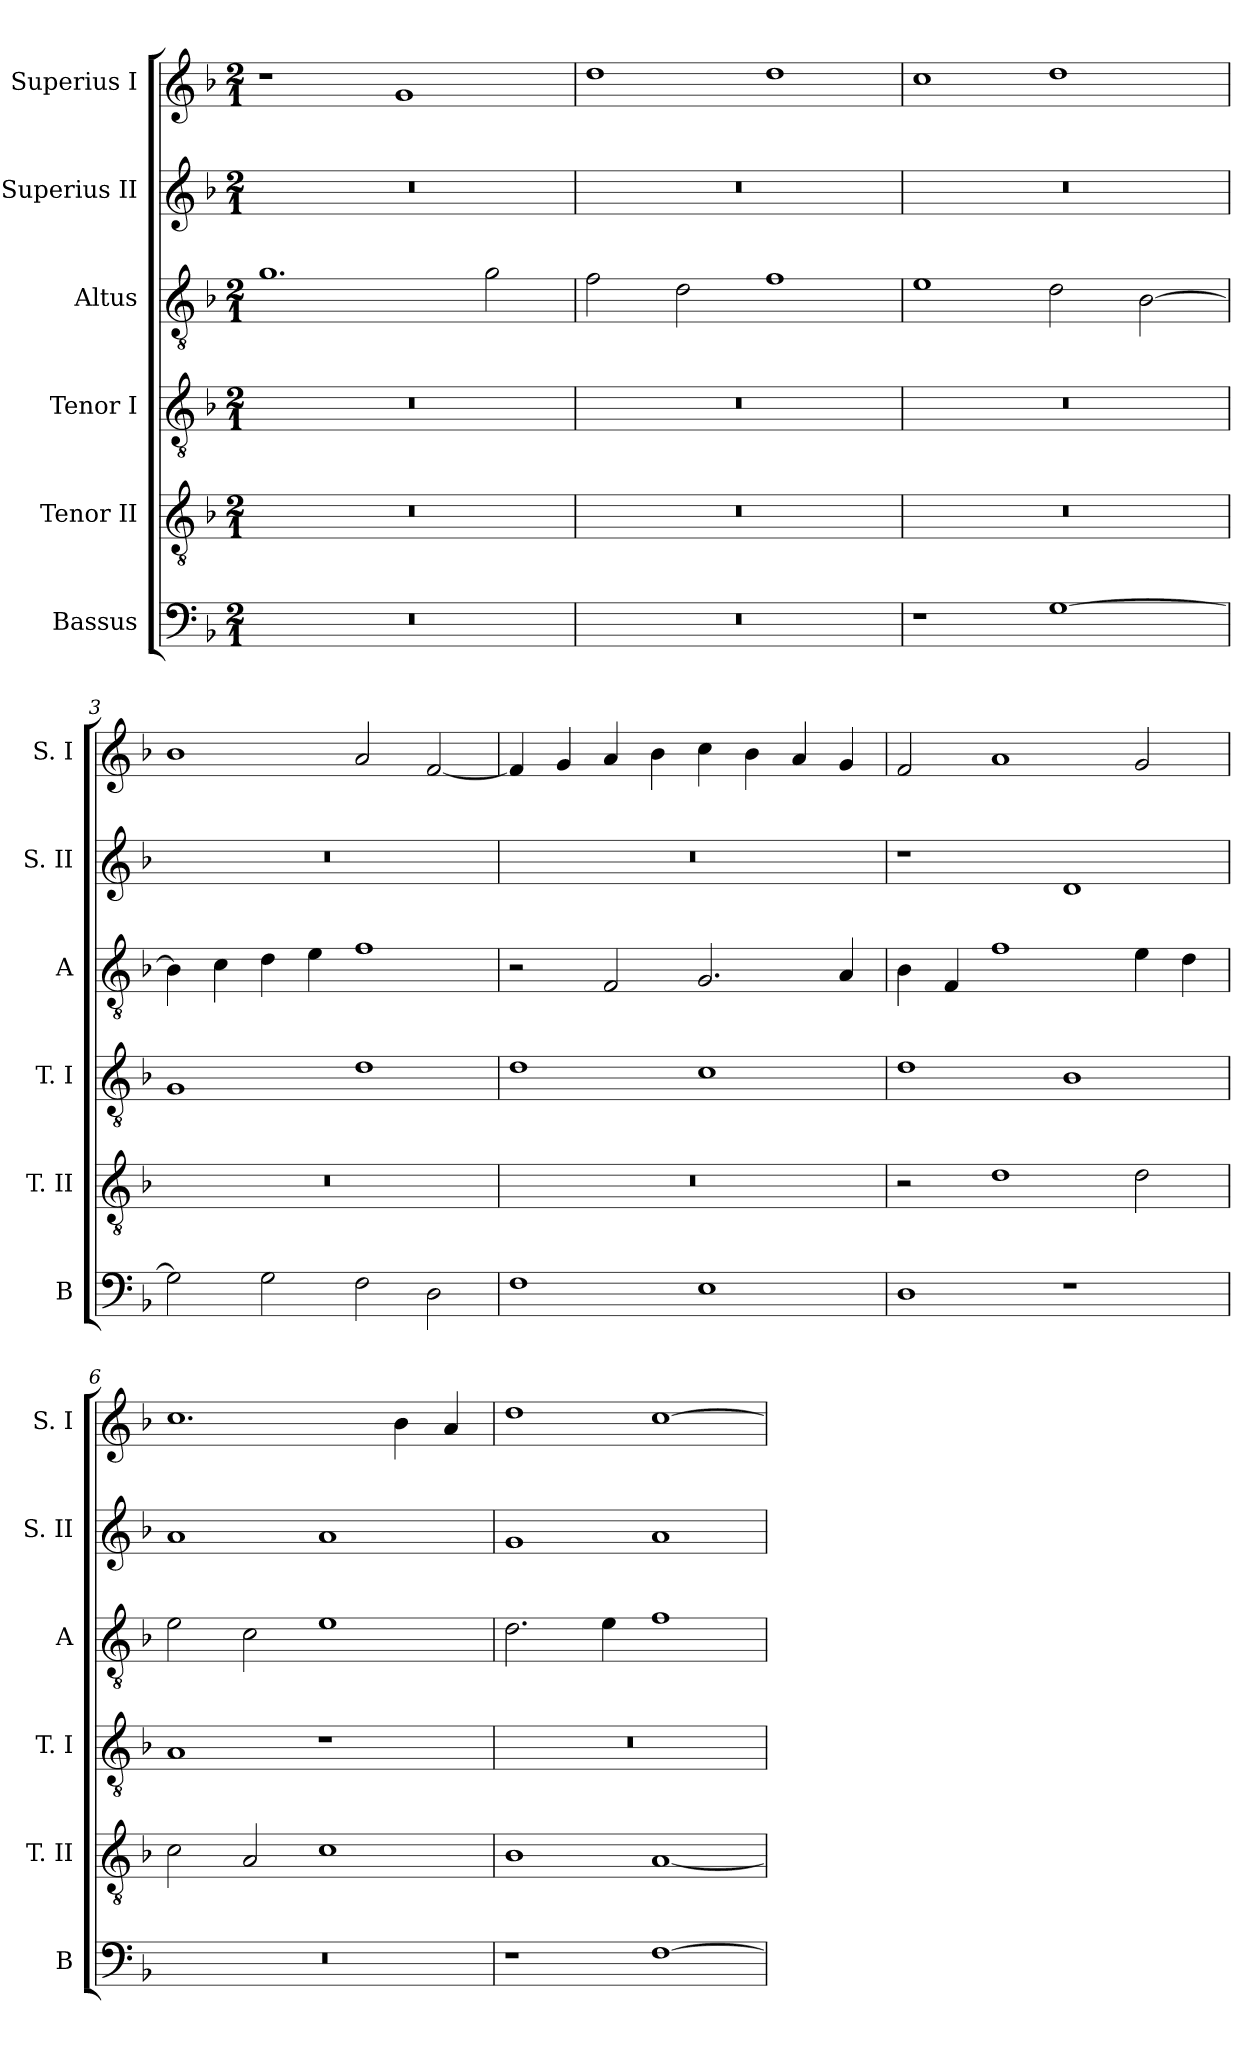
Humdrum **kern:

**kern	**kern	**kern	**kern	**kern	**kern
*part6	*part5	*part4	*part3	*part2	*part1
*staff6	*staff5	*staff4	*staff3	*staff2	*staff1
*I"Bassus	*I"Tenor II	*I"Tenor I	*I"Altus	*I"Superius II	*I"Superius I
*I'B	*I'T. II	*I'T. I	*I'A	*I'S. II	*I'S. I
*clefF4	*clefGv2	*clefGv2	*clefGv2	*clefG2	*clefG2
*k[b-]	*k[b-]	*k[b-]	*k[b-]	*k[b-]	*k[b-]
*F:	*F:	*F:	*F:	*F:	*F:
*M2/1	*M2/1	*M2/1	*M2/1	*M2/1	*M2/1
=	=	=	=	=	=
0r	0r	0r	1.g	0r	1r
.	.	.	.	.	1g
.	.	.	2g	.	.
=1	=1	=1	=1	=1	=1
0r	0r	0r	2f	0r	1dd
.	.	.	2d	.	.
.	.	.	1f	.	1dd
=2	=2	=2	=2	=2	=2
1r	0r	0r	1e	0r	1cc
[1G	.	.	2d	.	1dd
.	.	.	[2B-	.	.
=3	=3	=3	=3	=3	=3
2G]	0r	1G	4B-]	0r	1b-
.	.	.	4c	.	.
2G	.	.	4d	.	.
.	.	.	4e	.	.
2F	.	1d	1f	.	2a
2D	.	.	.	.	[2f
=4	=4	=4	=4	=4	=4
1F	0r	1d	2r	0r	4f]
.	.	.	.	.	4g
.	.	.	2F	.	4a
.	.	.	.	.	4b-
1E	.	1c	2.G	.	4cc
.	.	.	.	.	4b-
.	.	.	.	.	4a
.	.	.	4A	.	4g
=5	=5	=5	=5	=5	=5
1D	2r	1d	4B-	1r	2f
.	.	.	4F	.	.
.	1d	.	1f	.	1a
1r	.	1B-	.	1d	.
.	2d	.	4e	.	2g
.	.	.	4d	.	.
=6	=6	=6	=6	=6	=6
0r	2c	1A	2e	1a	1.cc
.	2A	.	2c	.	.
.	1c	1r	1e	1a	.
.	.	.	.	.	4b-
.	.	.	.	.	4a
=7	=7	=7	=7	=7	=7
1r	1B-	0r	2.d	1g	1dd
.	.	.	4e	.	.
[1F	[1A	.	1f	1a	[1cc
=	=	=	=	=	=
*-	*-	*-	*-	*-	*-
